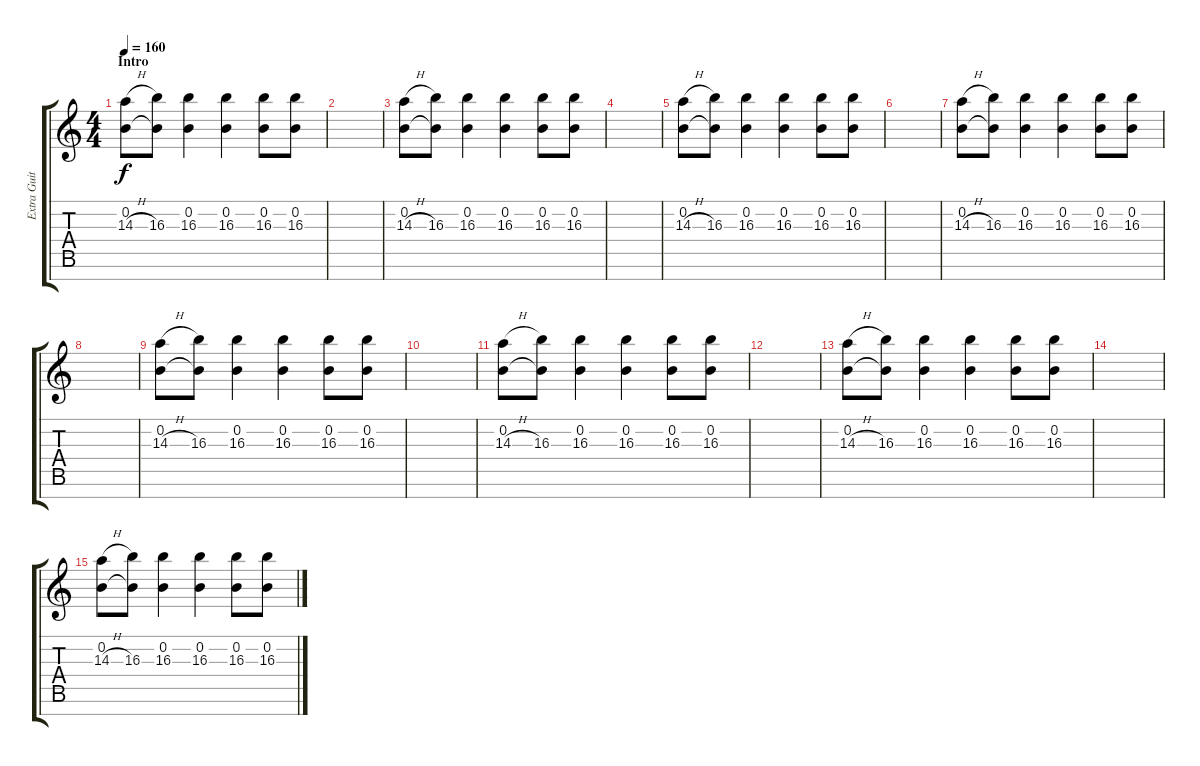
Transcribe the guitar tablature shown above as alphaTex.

\track ("Extra Guitar 2" "Extra Guit") {instrument distortionguitar}
\staff {score tabs}
\tuning (E4 B3 G3 D3 A2 E2 B1) {hide}
\ts (4 4)
\section ("" "Intro")
\tempo 160
\clef g2
\ks c
(0.2 14.3{h}).8{dy f volume 9 instrument distortionguitar} (0.2{t} 16.3).8 (0.2 16.3).4 (0.2 16.3).4 (0.2 16.3).8 (0.2 16.3).8 |
|
(0.2 14.3{h}).8 (0.2{t} 16.3).8 (0.2 16.3).4 (0.2 16.3).4 (0.2 16.3).8 (0.2 16.3).8 |
|
(0.2 14.3{h}).8 (0.2{t} 16.3).8 (0.2 16.3).4 (0.2 16.3).4 (0.2 16.3).8 (0.2 16.3).8 |
|
(0.2 14.3{h}).8 (0.2{t} 16.3).8 (0.2 16.3).4 (0.2 16.3).4 (0.2 16.3).8 (0.2 16.3).8 |
|
(0.2 14.3{h}).8 (0.2{t} 16.3).8 (0.2 16.3).4 (0.2 16.3).4 (0.2 16.3).8 (0.2 16.3).8 |
|
(0.2 14.3{h}).8 (0.2{t} 16.3).8 (0.2 16.3).4 (0.2 16.3).4 (0.2 16.3).8 (0.2 16.3).8 |
|
(0.2 14.3{h}).8 (0.2{t} 16.3).8 (0.2 16.3).4 (0.2 16.3).4 (0.2 16.3).8 (0.2 16.3).8 |
|
(0.2 14.3{h}).8 (0.2{t} 16.3).8 (0.2 16.3).4 (0.2 16.3).4 (0.2 16.3).8 (0.2 16.3).8
